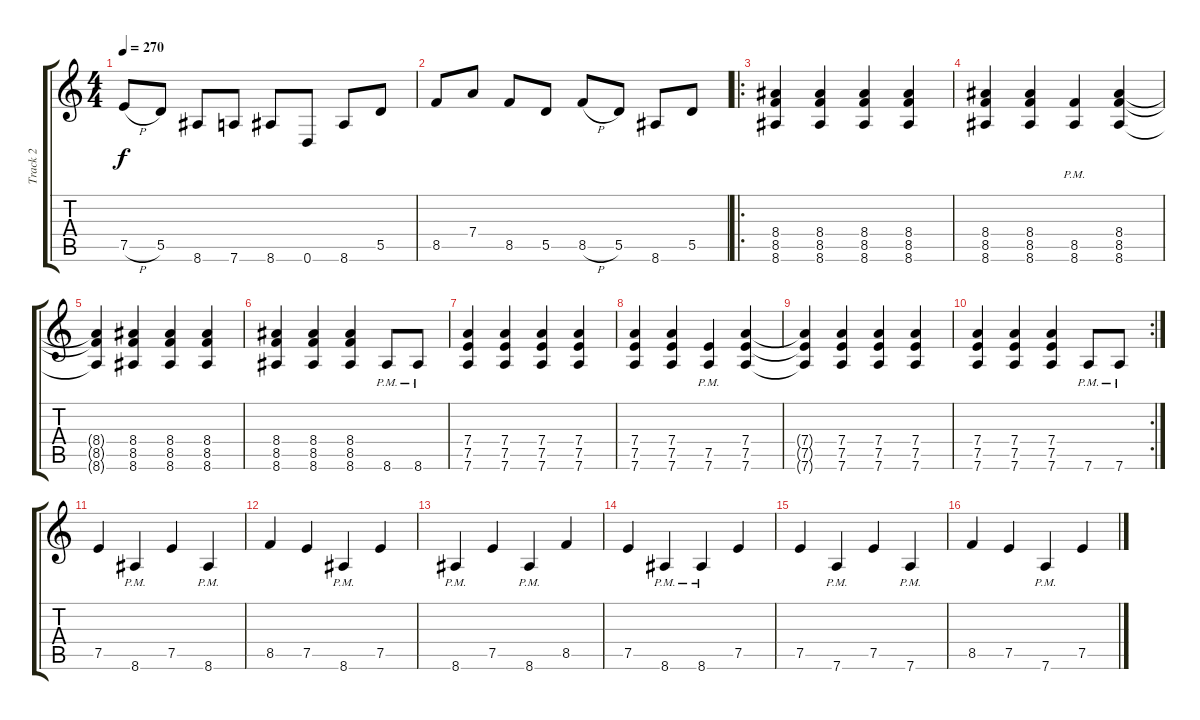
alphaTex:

\track ("Track 2" "Track 2") {instrument overdrivenguitar}
\staff {score tabs}
\tuning (E4 B3 G3 D3 A2 D2) {hide}
\ts (4 4)
\tempo 270
\clef g2
\ks c
7.5{h}.8{dy f} 5.5.8 8.6.8 7.6.8 8.6.8 0.6.8 8.6.8 5.5.8 |
8.5.8 7.4.8 8.5.8 5.5.8 8.5{h}.8 5.5.8 8.6.8 5.5.8 |
\ro
(8.4 8.5 8.6).4 (8.4 8.5 8.6).4 (8.4 8.5 8.6).4 (8.4 8.5 8.6).4 |
(8.4 8.5 8.6).4 (8.4 8.5 8.6).4 (8.5{pm} 8.6{pm}).4 (8.4 8.5 8.6).4 |
(8.4{t} 8.5{t} 8.6{t}).4 (8.4 8.5 8.6).4 (8.4 8.5 8.6).4 (8.4 8.5 8.6).4 |
(8.4 8.5 8.6).4 (8.4 8.5 8.6).4 (8.4 8.5 8.6).4 8.6{pm}.8 8.6{pm}.8 |
(7.4 7.5 7.6).4 (7.4 7.5 7.6).4 (7.4 7.5 7.6).4 (7.4 7.5 7.6).4 |
(7.4 7.5 7.6).4 (7.4 7.5 7.6).4 (7.5{pm} 7.6{pm}).4 (7.4 7.5 7.6).4 |
(7.4{t} 7.5{t} 7.6{t}).4 (7.4 7.5 7.6).4 (7.4 7.5 7.6).4 (7.4 7.5 7.6).4 |
\rc 2
(7.4 7.5 7.6).4 (7.4 7.5 7.6).4 (7.4 7.5 7.6).4 7.6{pm}.8 7.6{pm}.8 |
7.5.4 8.6{pm}.4 7.5.4 8.6{pm}.4 |
8.5.4 7.5.4 8.6{pm}.4 7.5.4 |
8.6{pm}.4 7.5.4 8.6{pm}.4 8.5.4 |
7.5.4 8.6{pm}.4 8.6{pm}.4 7.5.4 |
7.5.4 7.6{pm}.4 7.5.4 7.6{pm}.4 |
8.5.4 7.5.4 7.6{pm}.4 7.5.4
